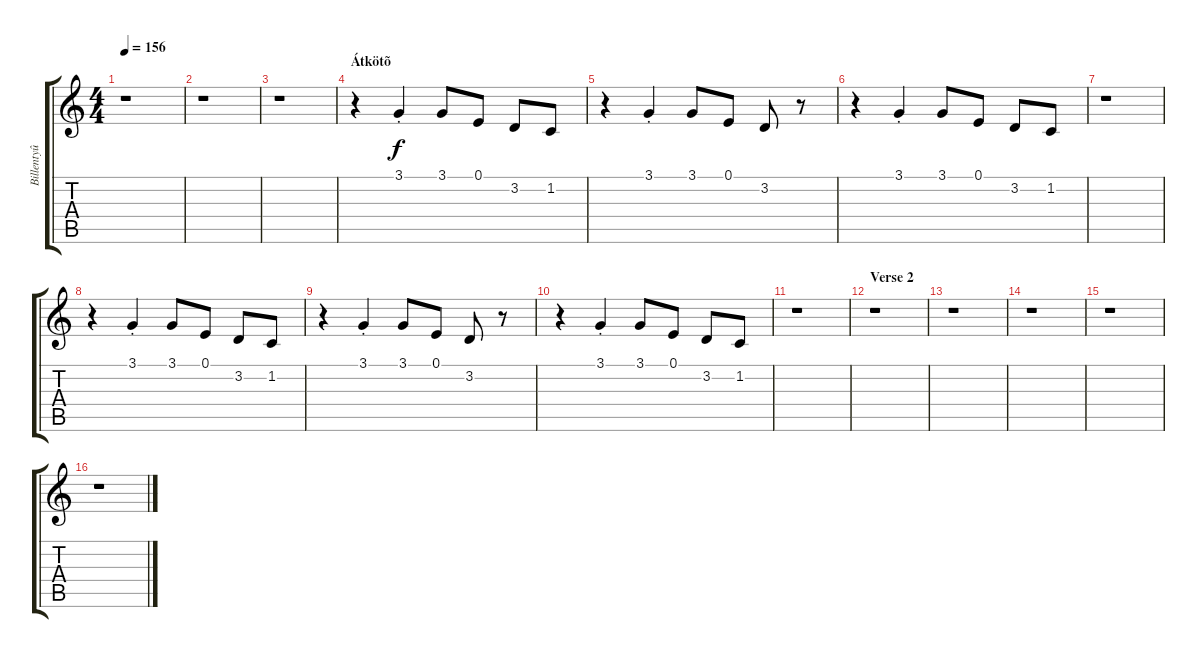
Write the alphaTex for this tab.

\track ("Billentyû 1" "Billentyû ") {instrument pad1newage}
\staff {score tabs}
\tuning (E4 B3 G3 D3 A2 E2) {hide}
\ts (4 4)
\tempo 156
\clef g2
\ks c
r.1{dy ff} |
r.1 |
r.1 |
\section ("" "Átkötõ")
r.4 3.1{st}.4{dy f} 3.1.8 0.1.8 3.2.8 1.2.8 |
r.4 3.1{st}.4 3.1.8 0.1.8 3.2.8 r.8 |
r.4 3.1{st}.4 3.1.8 0.1.8 3.2.8 1.2.8 |
r.1 |
r.4 3.1{st}.4 3.1.8 0.1.8 3.2.8 1.2.8 |
r.4 3.1{st}.4 3.1.8 0.1.8 3.2.8 r.8 |
r.4 3.1{st}.4 3.1.8 0.1.8 3.2.8 1.2.8 |
r.1 |
\section ("" "Verse 2")
r.1 |
r.1 |
r.1 |
r.1 |
r.1
